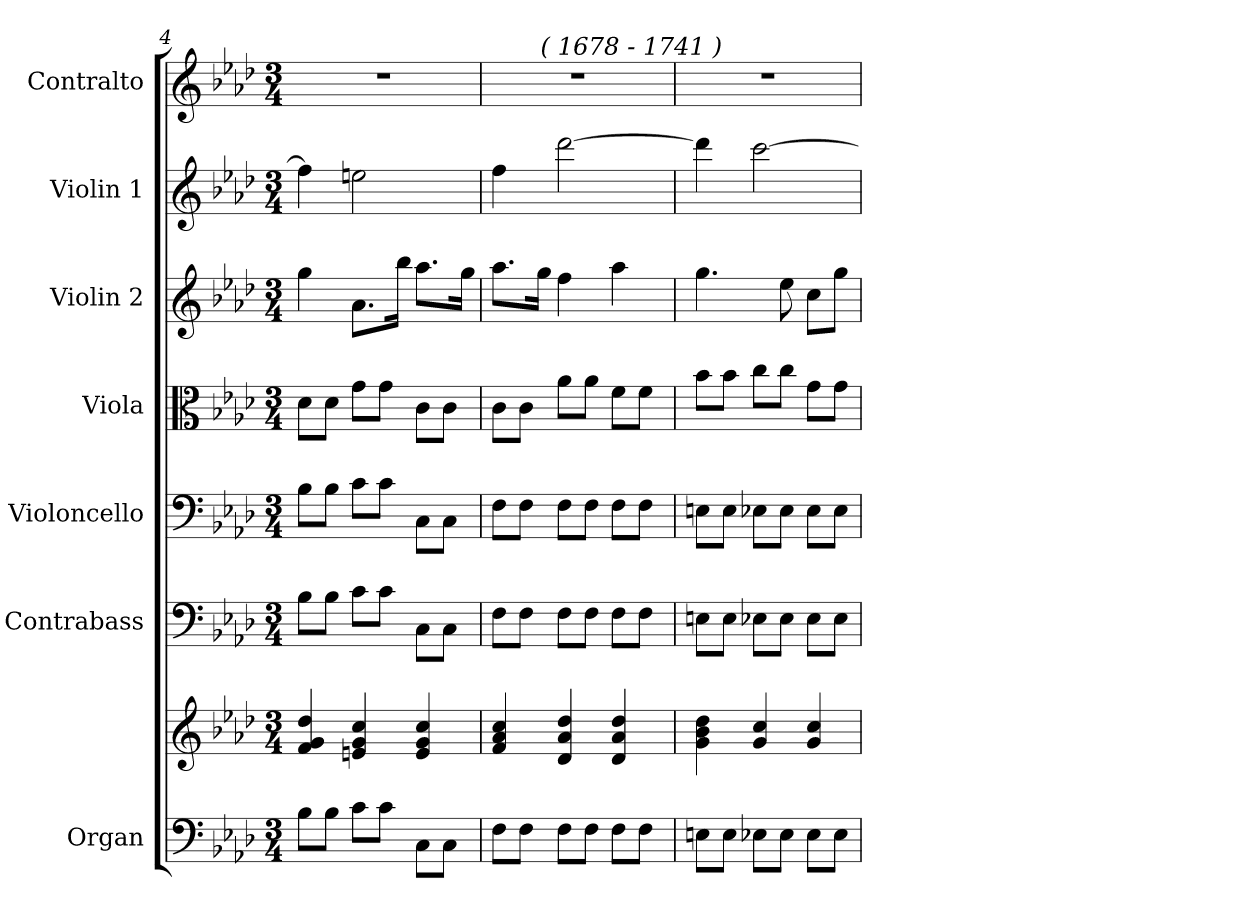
**kern	**kern	**kern	**kern	**kern	**kern	**kern	**kern
*part7	*part7	*part6	*part5	*part4	*part3	*part2	*part1
*staff8	*staff7	*staff6	*staff5	*staff4	*staff3	*staff2	*staff1
*I"Organ	*	*I"Contrabass	*I"Violoncello	*I"Viola	*I"Violin 2	*I"Violin 1	*I"Contralto
*I'Org.	*	*I'Cb.	*I'Vc.	*I'Vla.	*I'Vln. 2	*I'Vln. 1	*I'C.
*clefF4	*clefG2	*clefF4	*clefF4	*clefC3	*clefG2	*clefG2	*clefG2
*	*	*ITrd7c12	*	*	*	*	*
*k[b-e-a-d-]	*k[b-e-a-d-]	*k[b-e-a-d-]	*k[b-e-a-d-]	*k[b-e-a-d-]	*k[b-e-a-d-]	*k[b-e-a-d-]	*k[b-e-a-d-]
*f:	*f:	*f:	*f:	*f:	*f:	*f:	*f:
*M3/4	*M3/4	*M3/4	*M3/4	*M3/4	*M3/4	*M3/4	*M3/4
=4	=4	=4	=4	=4	=4	=4	=4
!	!	!	!	!	!	!	!LO:N:vis=1
8B-i\L	4fi/ 4gi 4dd-i	8BB-i\L	8B-i\L	8d-i\L	4ggi\	4ffi\]	2.r
8B-i\J	.	8BB-i\J	8B-i\J	8d-i\J	.	.	.
8ci\L	4eni/ 4gi 4cci	8Ci\L	8ci\L	8gi\L	8.a-i\L	2eeni\	.
8ci\J	.	8Ci\J	8ci\J	8gi\J	.	.	.
.	.	.	.	.	16bb-i\Jk	.	.
8Ci\L	4ei/ 4gi 4cci	8CCi\L	8Ci\L	8ci\L	8.aa-i\L	.	.
8Ci\J	.	8CCi\J	8Ci\J	8ci\J	.	.	.
.	.	.	.	.	16ggi\Jk	.	.
=5	=5	=5	=5	=5	=5	=5	=5
!	!	!	!	!	!	!	!LO:N:vis=1
*	*	*	*	*	*	*	*^
8Fi\L	4fi/ 4a-i 4cci	8FFi\L	8Fi\L	8ci\L	8.aa-i\L	4ffi\	2.r	8ryy
8Fi\J	.	8FFi\J	8Fi\J	8ci\J	.	.	.	16ryy
.	.	.	.	.	16ggi\Jk	.	.	256ryy
!	!	!	!	!	!	!	!	!LO:TX:a:i:t=( 1678 - 1741 )
.	.	.	.	.	.	.	.	2ryy
8Fi\L	4d-i/ 4a-i 4dd-i	8FFi\L	8Fi\L	8a-i\L	4ffi\	[2ddd-i\	.	.
8Fi\J	.	8FFi\J	8Fi\J	8a-i\J	.	.	.	.
8Fi\L	4d-i/ 4a-i 4dd-i	8FFi\L	8Fi\L	8fi\L	4aa-i\	.	.	.
8Fi\J	.	8FFi\J	8Fi\J	8fi\J	.	.	.	.
.	.	.	.	.	.	.	.	32...ryy
!!LO:LB:g=z
=6	=6	=6	=6	=6	=6	=6	=6	=6
!	!	!	!	!	!	!	!LO:N:vis=1	!
*	*	*	*	*	*	*	*v	*v
8Eni\L	4gi\ 4b-i 4dd-i	8EEni\L	8Eni\L	8b-i\L	4.ggi\	4ddd-i\]	2.r
8Ei\J	.	8EEi\J	8Ei\J	8b-i\J	.	.	.
8E-Xi\L	4gi/ 4cci	8EE-Xi\L	8E-Xi\L	8cci\L	.	[2ccci\	.
8E-i\J	.	8EE-i\J	8E-i\J	8cci\J	8ee-i\	.	.
8E-i\L	4gi/ 4cci	8EE-i\L	8E-i\L	8gi\L	8cci\L	.	.
8E-i\J	.	8EE-i\J	8E-i\J	8gi\J	8ggi\J	.	.
=	=	=	=	=	=	=	=
*-	*-	*-	*-	*-	*-	*-	*-
